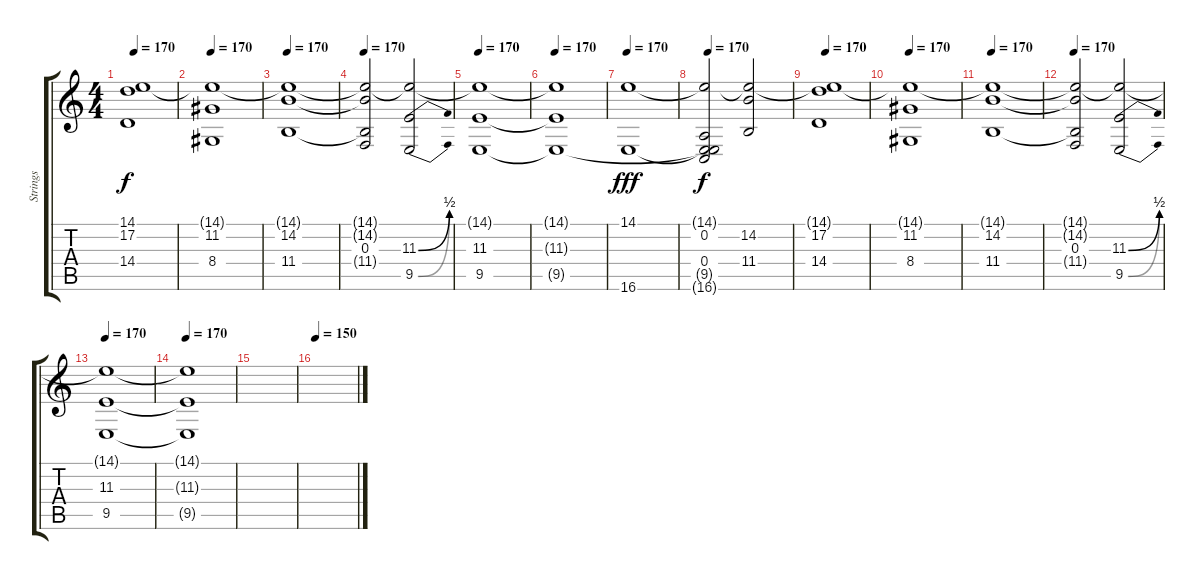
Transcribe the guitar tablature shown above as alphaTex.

\track ("Strings" "Strings") {instrument pad2warm}
\staff {score tabs}
\tuning (D4 A3 F3 C3 G2 C2) {hide}
\ts (4 4)
\tempo 170
\clef g2
\ks c
(14.1{t} 17.2 14.4).1{dy f} |
\tempo 170
(14.1{t} 11.2 8.4).1 |
\tempo 170
(14.1{t} 14.2 11.4).1 |
\tempo 170
(14.1{t} 14.2{t} 0.3 11.4{t}).2 (14.1{t} 11.3{be (bend 0 0 60 2)} 9.5{be (bend 0 0 60 2)}).2 |
\tempo 170
(14.1{t} 11.3 9.5).1 |
\tempo 170
(14.1{t} 11.3{t} 9.5{t}).1 |
\tempo 170
(14.1 16.6).1{dy fff instrument pad8sweep} |
\tempo 170
(14.1{t} 0.2 0.4 9.5{t} 16.6{t}).2{dy f} (14.1{t} 14.2 11.4).2 |
\tempo 170
(14.1{t} 17.2 14.4).1 |
\tempo 170
(14.1{t} 11.2 8.4).1 |
\tempo 170
(14.1{t} 14.2 11.4).1 |
\tempo 170
(14.1{t} 14.2{t} 0.3 11.4{t}).2 (14.1{t} 11.3{be (bend 0 0 60 2)} 9.5{be (bend 0 0 60 2)}).2 |
\tempo 170
(14.1{t} 11.3 9.5).1 |
\tempo 170
(14.1{t} 11.3{t} 9.5{t}).1 |
|
\tempo 150
